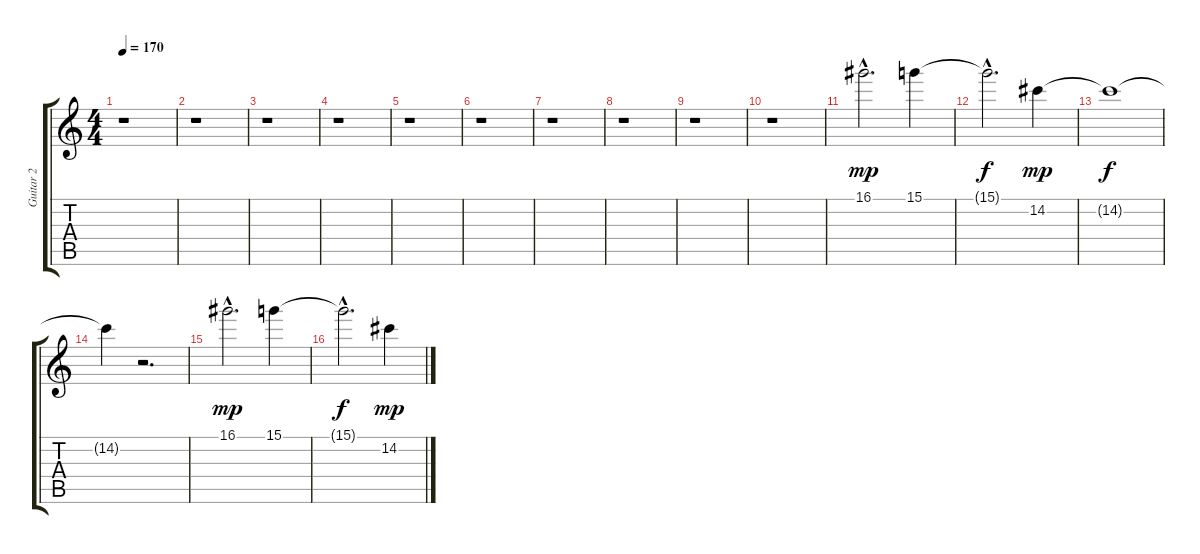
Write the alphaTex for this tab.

\track ("Guitar 2" "Guitar 2") {instrument distortionguitar}
\staff {score tabs}
\tuning (E4 B3 G3 D3 A2 D2) {hide}
\ts (4 4)
\tempo 170
\clef g2
\ks c
r.1{dy mp} |
r.1 |
r.1 |
r.1 |
r.1 |
r.1 |
r.1 |
r.1 |
r.1 |
r.1 |
16.1{hac}.2{d} 15.1.4 |
15.1{hac t}.2{d dy f} 14.2.4{dy mp} |
14.2{t}.1{dy f} |
14.2{t}.4 r.2{d} |
16.1{hac}.2{d dy mp} 15.1.4 |
15.1{hac t}.2{d dy f} 14.2.4{dy mp}
